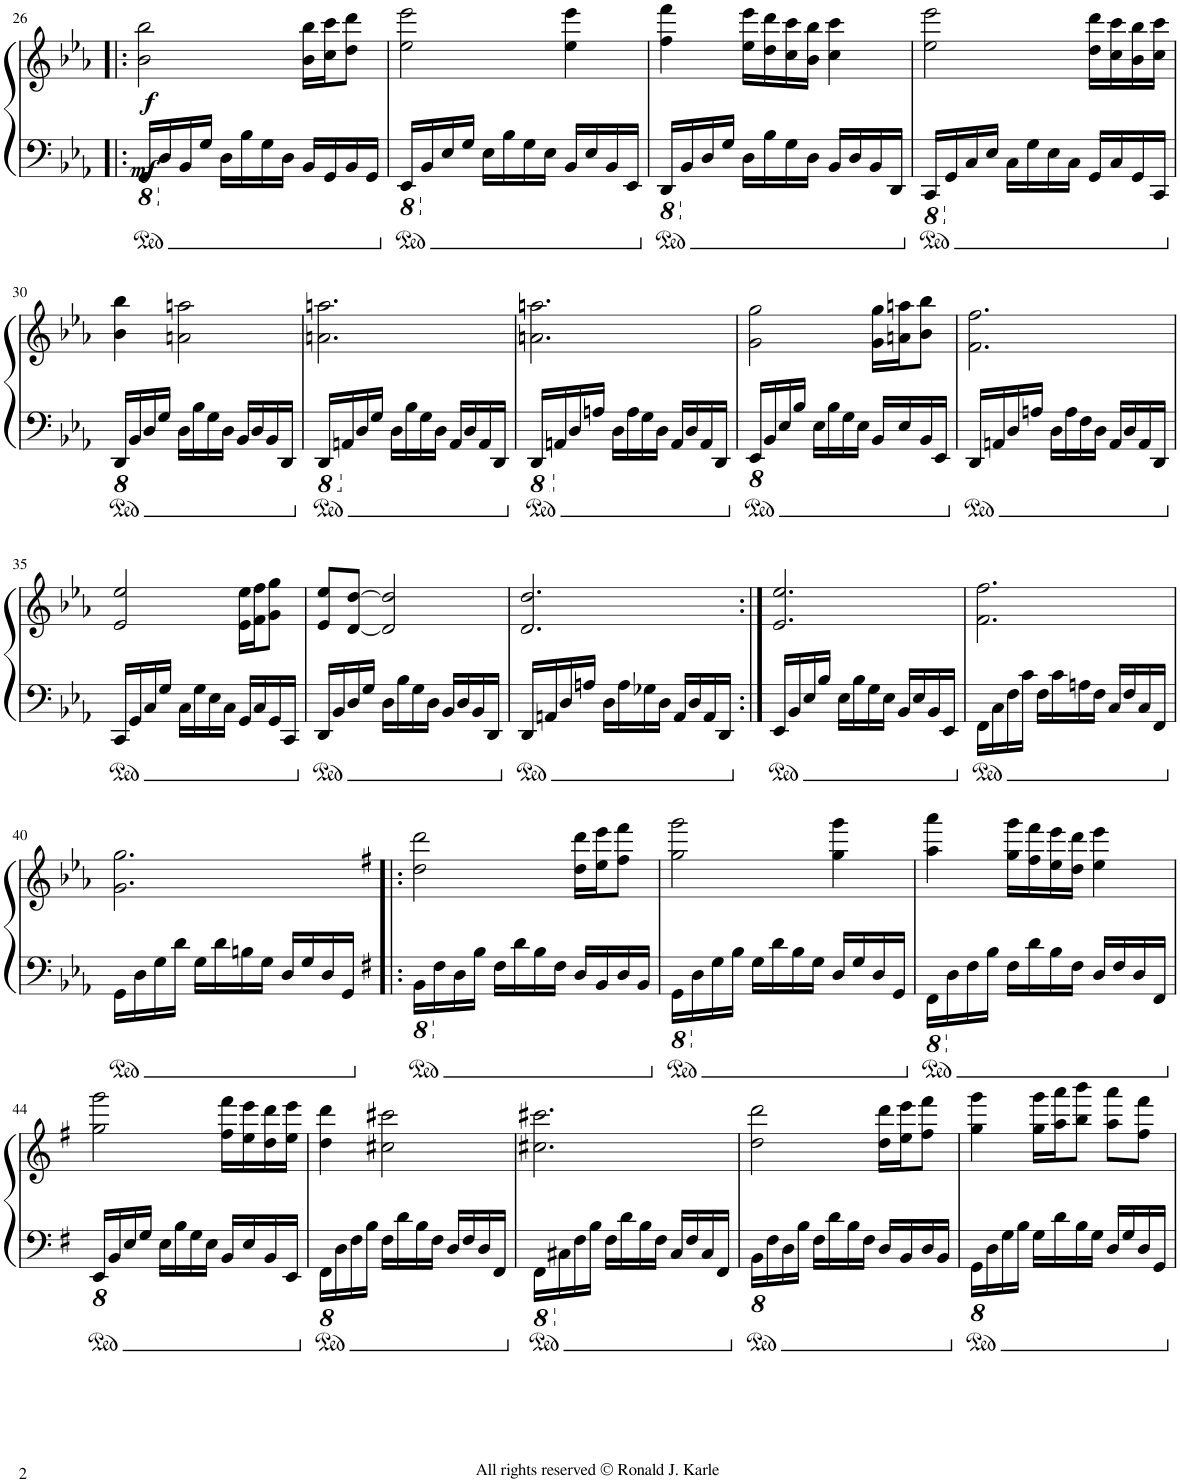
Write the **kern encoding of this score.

**kern	**kern	**dynam
*part1	*part1	*part1
*staff2	*staff1	*staff1/2
*I"Piano	*	*
*I'Pno.	*	*
!!LO:PB:g=z
*clefF4	*clefG2	*
*k[b-e-a-]	*k[b-e-a-]	*
*M3/4	*M3/4	*
*8ba	*	*
=26!|:	=26!|:	=26!|:
!	!	!LO:DY:b=2
!	!	!LO:DY:n=1:b
16GGG/LL	2b-\ 2bb-\	mf f
16D/	.	.
*X8ba	*	*
16BB-/	.	.
16G/JJ	.	.
16D\LL	.	.
16B-\	.	.
16G\	.	.
16D\JJ	.	.
16BB-/LL	16b-\ 16bb-\LL	.
16GG/	16cc\ 16ccc\J	.
16BB-/	8dd\ 8ddd\J	.
16GG/JJ	.	.
=27	=27	=27
*8ba	*	*
16EEE-/LL	2ee-\ 2eee-\	.
16BB-/	.	.
*X8ba	*	*
16E-/	.	.
16G/JJ	.	.
16E-\LL	.	.
16B-\	.	.
16G\	.	.
16E-\JJ	.	.
16BB-/LL	4ee-\ 4eee-\	.
16E-/	.	.
16BB-/	.	.
16EE-/JJ	.	.
=28	=28	=28
*8ba	*	*
16DDD/LL	4ff\ 4fff\	.
16BB-/	.	.
*X8ba	*	*
16D/	.	.
16G/JJ	.	.
16D\LL	16ee-\ 16eee-\LL	.
16B-\	16dd\ 16ddd\	.
16G\	16cc\ 16ccc\	.
16D\JJ	16b-\ 16bb-\JJ	.
16BB-/LL	4cc\ 4ccc\	.
16D/	.	.
16BB-/	.	.
16DD/JJ	.	.
=29	=29	=29
*8ba	*	*
16CCC/LL	2ee-\ 2eee-\	.
*X8ba	*	*
16GG/	.	.
16C/	.	.
16E-/JJ	.	.
16C\LL	.	.
16G\	.	.
16E-\	.	.
16C\JJ	.	.
16GG/LL	16dd\ 16ddd\LL	.
16C/	16cc\ 16ccc\	.
16GG/	16b-\ 16bb-\	.
16CC/JJ	16cc\ 16ccc\JJ	.
!!LO:LB:g=z
=30	=30	=30
*8ba	*	*
16DDD/LL	4b-\ 4bb-\	.
*X8ba	*	*
16BB-/	.	.
16D/	.	.
16G/JJ	.	.
16D\LL	2an\ 2aan\	.
16B-\	.	.
16G\	.	.
16D\JJ	.	.
16BB-/LL	.	.
16D/	.	.
16BB-/	.	.
16DD/JJ	.	.
=31	=31	=31
*8ba	*	*
16DDD/LL	2.an\ 2.aan\	.
*X8ba	*	*
16AAn/	.	.
16D/	.	.
16G/JJ	.	.
16D\LL	.	.
16B-\	.	.
16G\	.	.
16D\JJ	.	.
16AA/LL	.	.
16D/	.	.
16AA/	.	.
16DD/JJ	.	.
=32	=32	=32
*8ba	*	*
16DDD/LL	2.an\ 2.aan\	.
*X8ba	*	*
16AAn/	.	.
16D/	.	.
16An/JJ	.	.
16D\LL	.	.
16A\	.	.
16G\	.	.
16D\JJ	.	.
16AA/LL	.	.
16D/	.	.
16AA/	.	.
16DD/JJ	.	.
=33	=33	=33
*8ba	*	*
16EEE-/LL	2g\ 2gg\	.
*X8ba	*	*
16BB-/	.	.
16E-/	.	.
16B-/JJ	.	.
16E-\LL	.	.
16B-\	.	.
16G\	.	.
16E-\JJ	.	.
16BB-/LL	16g\ 16gg\LL	.
16E-/	16an\ 16aan\J	.
16BB-/	8b-\ 8bb-\J	.
16EE-/JJ	.	.
=34	=34	=34
16DD/LL	2.f\ 2.ff\	.
16AAn/	.	.
16D/	.	.
16An/JJ	.	.
16D\LL	.	.
16A\	.	.
16F\	.	.
16D\JJ	.	.
16AA/LL	.	.
16D/	.	.
16AA/	.	.
16DD/JJ	.	.
!!LO:LB:g=z
=35	=35	=35
16CC/LL	2e-/ 2ee-/	.
16GG/	.	.
16C/	.	.
16G/JJ	.	.
16C\LL	.	.
16G\	.	.
16E-\	.	.
16C\JJ	.	.
16GG/LL	16e-\ 16ee-\LL	.
16C/	16f\ 16ff\J	.
16GG/	8g\ 8gg\J	.
16CC/JJ	.	.
=36	=36	=36
16DD/LL	8e-/ 8ee-/L	.
16BB-/	.	.
16D/	[8d/ [8dd/J	.
16G/JJ	.	.
16D\LL	2d/] 2dd/]	.
16B-\	.	.
16G\	.	.
16D\JJ	.	.
16BB-/LL	.	.
16D/	.	.
16BB-/	.	.
16DD/JJ	.	.
=37	=37	=37
16DD/LL	2.d/ 2.dd/	.
16AAn/	.	.
16D/	.	.
16An/JJ	.	.
16D\LL	.	.
16A\	.	.
16G-X\	.	.
16D\JJ	.	.
16AA/LL	.	.
16D/	.	.
16AA/	.	.
16DD/JJ	.	.
=38:|!	=38:|!	=38:|!
16EE-/LL	2.e-/ 2.ee-/	.
16BB-/	.	.
16E-/	.	.
16B-/JJ	.	.
16E-\LL	.	.
16B-\	.	.
16G\	.	.
16E-\JJ	.	.
16BB-/LL	.	.
16E-/	.	.
16BB-/	.	.
16EE-/JJ	.	.
=39	=39	=39
16FF\LL	2.f\ 2.ff\	.
16C\	.	.
16F\	.	.
16c\JJ	.	.
16F\LL	.	.
16c\	.	.
16An\	.	.
16F\JJ	.	.
16C/LL	.	.
16F/	.	.
16C/	.	.
16FF/JJ	.	.
!!LO:LB:g=z
=40	=40	=40
16GG\LL	2.g\ 2.gg\	.
16D\	.	.
16G\	.	.
16d\JJ	.	.
16G\LL	.	.
16d\	.	.
16Bn\	.	.
16G\JJ	.	.
16D/LL	.	.
16G/	.	.
16D/	.	.
16GG/JJ	.	.
=41!|:	=41!|:	=41!|:
*k[f#]	*k[f#]	*
*8ba	*	*
16BBB\LL	2dd\ 2ddd\	.
*X8ba	*	*
16F#\	.	.
16D\	.	.
16B\JJ	.	.
16F#\LL	.	.
16d\	.	.
16B\	.	.
16F#\JJ	.	.
16D/LL	16dd\ 16ddd\LL	.
16BB/	16ee\ 16eee\J	.
16D/	8ff#\ 8fff#\J	.
16BB/JJ	.	.
=42	=42	=42
*8ba	*	*
16GGG\LL	2gg\ 2ggg\	.
*X8ba	*	*
16D\	.	.
16G\	.	.
16B\JJ	.	.
16G\LL	.	.
16d\	.	.
16B\	.	.
16G\JJ	.	.
16D/LL	4gg\ 4ggg\	.
16G/	.	.
16D/	.	.
16GG/JJ	.	.
=43	=43	=43
*8ba	*	*
16FFF#\LL	4aa\ 4aaa\	.
*X8ba	*	*
16D\	.	.
16F#\	.	.
16B\JJ	.	.
16F#\LL	16gg\ 16ggg\LL	.
16d\	16ff#\ 16fff#\	.
16B\	16ee\ 16eee\	.
16F#\JJ	16dd\ 16ddd\JJ	.
16D/LL	4ee\ 4eee\	.
16F#/	.	.
16D/	.	.
16FF#/JJ	.	.
!!LO:LB:g=z
=44	=44	=44
*8ba	*	*
16EEE/LL	2gg\ 2ggg\	.
*X8ba	*	*
16BB/	.	.
16E/	.	.
16G/JJ	.	.
16E\LL	.	.
16B\	.	.
16G\	.	.
16E\JJ	.	.
16BB/LL	16ff#\ 16fff#\LL	.
16E/	16ee\ 16eee\	.
16BB/	16dd\ 16ddd\	.
16EE/JJ	16ee\ 16eee\JJ	.
=45	=45	=45
*8ba	*	*
16FFF#\LL	4dd\ 4ddd\	.
*X8ba	*	*
16D\	.	.
16F#\	.	.
16B\JJ	.	.
16F#\LL	2cc#X\ 2ccc#X\	.
16d\	.	.
16B\	.	.
16F#\JJ	.	.
16D/LL	.	.
16F#/	.	.
16D/	.	.
16FF#/JJ	.	.
=46	=46	=46
*8ba	*	*
16FFF#\LL	2.cc#X\ 2.ccc#X\	.
*X8ba	*	*
16C#X\	.	.
16F#\	.	.
16B\JJ	.	.
16F#\LL	.	.
16d\	.	.
16B\	.	.
16F#\JJ	.	.
16C#/LL	.	.
16F#/	.	.
16C#/	.	.
16FF#/JJ	.	.
=47	=47	=47
*8ba	*	*
16BBB\LL	2dd\ 2ddd\	.
16F#\	.	.
*X8ba	*	*
16D\	.	.
16B\JJ	.	.
16F#\LL	.	.
16d\	.	.
16B\	.	.
16F#\JJ	.	.
16D/LL	16dd\ 16ddd\LL	.
16BB/	16ee\ 16eee\J	.
16D/	8ff#\ 8fff#\J	.
16BB/JJ	.	.
=48	=48	=48
*8ba	*	*
16GGG\LL	4gg\ 4ggg\	.
16D\	.	.
*X8ba	*	*
16G\	.	.
16B\JJ	.	.
16G\LL	16gg\ 16ggg\LL	.
16d\	16aa\ 16aaa\J	.
16B\	8bb\ 8bbb\J	.
16G\JJ	.	.
16D/LL	8aa\ 8aaa\L	.
16G/	.	.
16D/	8ff#\ 8fff#\J	.
16GG/JJ	.	.
=	=	=
*-	*-	*-
